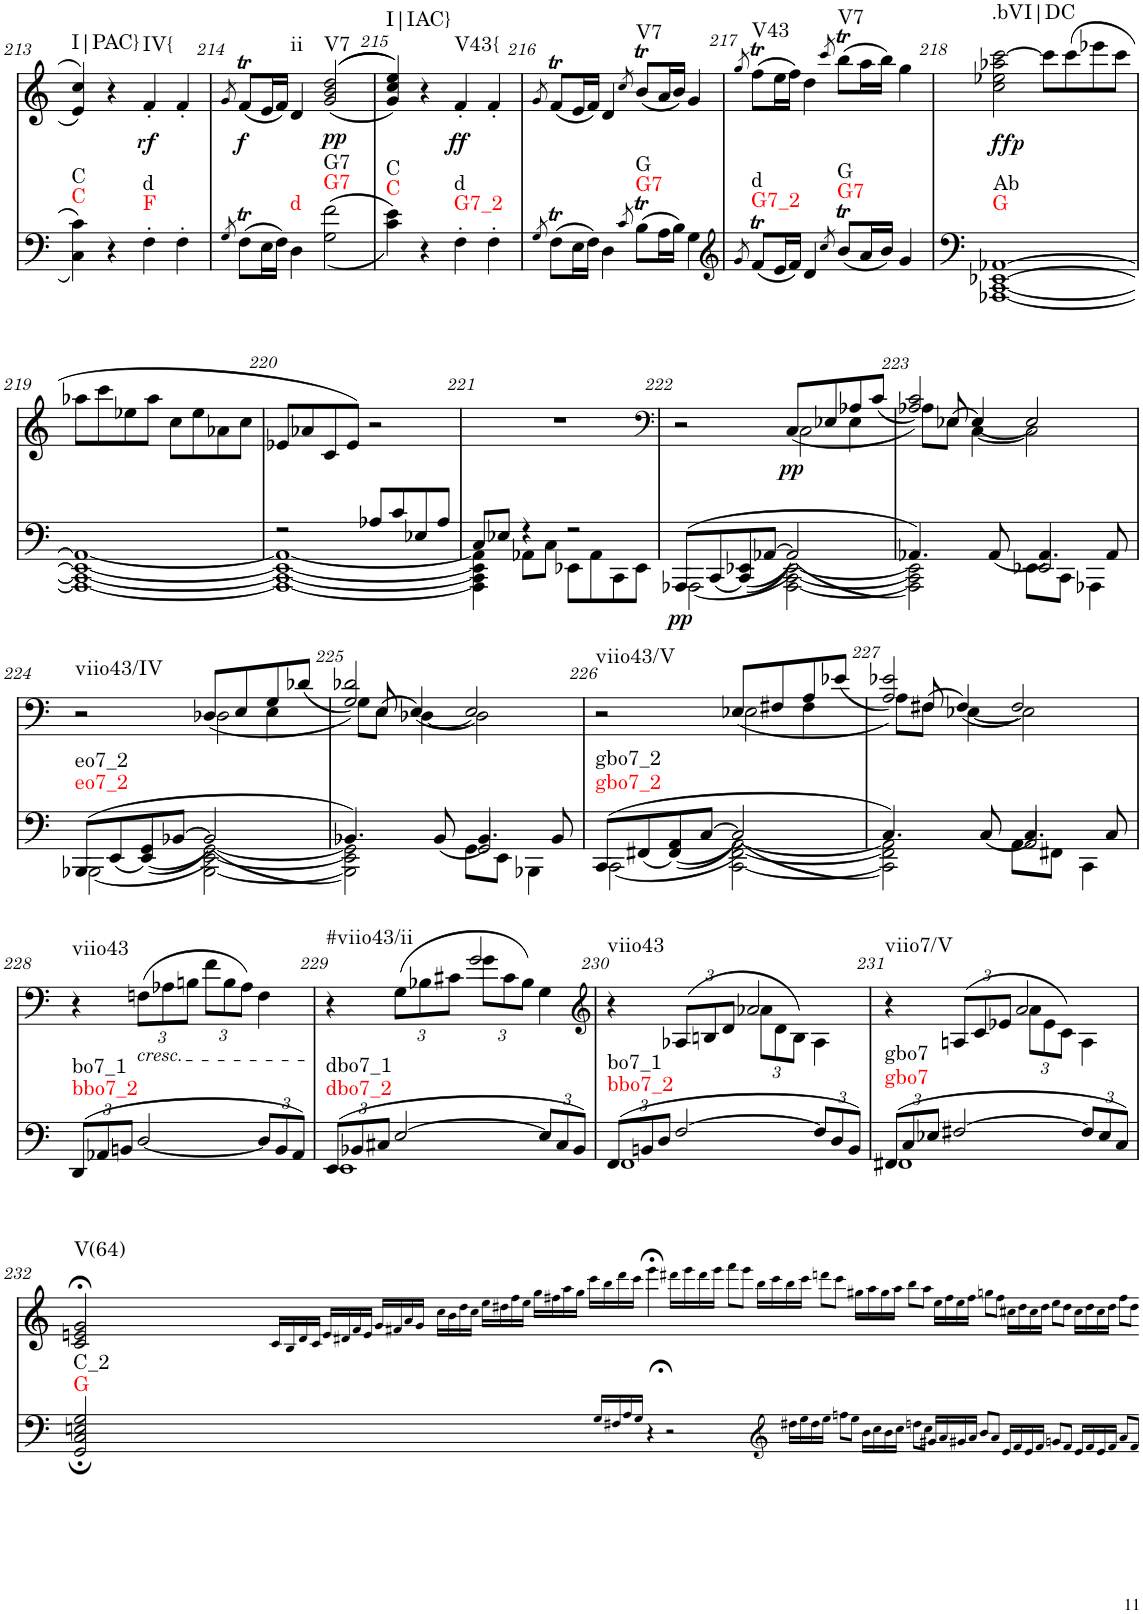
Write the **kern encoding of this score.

**kern	**dynam	**kern	**dynam	**harte
*part2	*part2	*part1	*part1	*part1
*staff2	*staff2	*staff1	*staff1	*
*I"piano	*	*I"piano	*	*
*I'Pno	*	*I'Pno	*	*
!!LO:PB:g=z
*clefF4	*	*clefG2	*	*
*k[]	*	*k[]	*	*
*M4/4	*	*M4/4	*	*
=213	=213	=213	=213	=213
!	!	!	!	!LO:H:kt=I|PAC}
4C\ 4c\	.	4e/ 4cc/	.	N
4r	.	4r	.	.
!	!	!	!LO:DY:b	!LO:H:kt=IV{
4F'\	.	4f'/	rf	N
4F'\	.	4f'/	.	.
=214	=214	=214	=214	=214
8qG/	.	8qg/	.	.
!	!	!	!LO:DY:b	!
(8FT\L	.	(8fT/L	f	.
16E\L	.	16e/L	.	.
16F\JJ)	.	16f/JJ)	.	.
!	!	!	!	!LO:H:kt=ii
4D\	.	4d/	.	N
!	!	!	!LO:DY:b	!LO:H:kt=V7
(<(2G\ 2f\	.	(>((>2g/ 2b/ 2dd/	pp	N
=215	=215	=215	=215	=215
!	!	!	!	!LO:H:kt=I|IAC}
4c\ 4e\))	.	4g/ 4cc/ 4ee/)))	.	N
4r	.	4r	.	.
!	!	!	!LO:DY:b	!LO:H:kt=V43{
4F'\	.	4f'/	ff	N
4F'\	.	4f'/	.	.
=216	=216	=216	=216	=216
8qG/	.	8qg/	.	.
(8FT\L	.	(8fT/L	.	.
16E\L	.	16e/L	.	.
16F\JJ)	.	16f/JJ)	.	.
4D\	.	4d/	.	.
8qc/	.	8qcc/	.	.
!	!	!	!	!LO:H:kt=V7
(8Bt\L	.	(8bt/L	.	N
16A\L	.	16a/L	.	.
16B\JJ)	.	16b/JJ)	.	.
4G\	.	4g/	.	.
=217	=217	=217	=217	=217
*clefG2	*	*	*	*
8qg/	.	8qgg/	.	.
!	!	!	!	!LO:H:kt=V43
(8fT/L	.	(8ffT\L	.	N
16e/L	.	16ee\L	.	.
16f/JJ)	.	16ff\JJ)	.	.
4d/	.	4dd\	.	.
8qcc/	.	8qccc/	.	.
!	!	!	!	!LO:H:kt=V7
(8bt/L	.	(8bbt\L	.	N
16a/L	.	16aa\L	.	.
16b/JJ)	.	16bb\JJ)	.	.
4g/	.	4gg\	.	.
=218	=218	=218	=218	=218
!	!	!	!LO:DY:b	!
!	!	!	!LO:DY:n=1:b	!LO:H:kt=.bVI|DC
[1AAA-X [1CC [1EE-X [1AA-X	.	2cc\ 2ee-X\ 2aa-X\ [2ccc\	fp f	N
.	.	8ccc\L]	.	.
.	.	(8ccc\	.	.
.	.	8eee-X\	.	.
.	.	8ccc\J	.	.
!!LO:LB:g=z
=219	=219	=219	=219	=219
1AAA-_ 1CC_ 1EE-_ 1AA-_	.	8aa-X\L	.	.
.	.	8ccc\	.	.
.	.	8ee-X\	.	.
.	.	8aa-\J	.	.
.	.	8cc\L	.	.
.	.	8ee-\	.	.
.	.	8a-X\	.	.
.	.	8cc\J	.	.
=220	=220	=220	=220	=220
*^	*	*	*	*
2r	1AAA-_ 1CC_ 1EE-_ 1AA-_	.	8e-X/L	.	.
.	.	.	8a-X/	.	.
.	.	.	8c/	.	.
.	.	.	8e-/J)	.	.
8A-X/L	.	.	2r	.	.
8c/	.	.	.	.	.
8E-X/	.	.	.	.	.
8A-/J	.	.	.	.	.
=221	=221	=221	=221	=221	=221
8C/L	4AAA-\] 4CC\] 4EE-\] 4AA-\]	.	1r	.	.
8E-X/J	.	.	.	.	.
4r	8AA-X\L	.	.	.	.
.	8C\J	.	.	.	.
2r	8EE-X\L	.	.	.	.
.	8AA-\	.	.	.	.
.	8CC\	.	.	.	.
.	8EE-\J	.	.	.	.
*v	*v	*	*	*	*
=222	=222	=222	=222	=222
*	*	*clefF4	*	*
*^	*	*^	*	*
*	*^	*	*	*^	*	*
!	!	!	!LO:DY:b	!	!	!	!	!
(8AAA-X/L	(2AAA-\	4ryy	pp	2r	2ryy	2.ryy	.	.
(<8CC/	.	.	.	.	.	.	.	.
8EE-X/	.	(<(<4CC/)	.	.	.	.	.	.
[8AA-X/J	.	.	.	.	.	.	.	.
!	!	!	!	!	!	!	!LO:DY:b	!
((((2AA-/]	[2AAA-\ [2CC\ [2EE-\	2ryy	.	(8C/L	2C\	.	pp	.
.	.	.	.	8E-X/	.	.	.	.
.	.	.	.	8A-X/	.	4E-\	.	.
.	.	.	.	(8c/J	.	.	.	.
=223	=223	=223	=223	=223	=223	=223	=223	=223
*	*	*^	*	*	*	*^	*	*
4.AA-X/)	2AAA-\] 2CC\] 2EE-\])	2ryy	2.ryy	.	8A-X\L	2A-/ 2c/))	4ryy	8ryy	.	.
.	.	.	.	.	(>8E-X\J	.	.	8E-/	.	.
.	.	.	.	.	[4C\	.	(4E-/)	2.ryy	.	.
(8AA-/	.	.	.	.	.	.	.	.	.	.
8EE-X\L	2EE-/	4.AA-/)	.	.	2C\]	2ryy	2E-/)	.	.	.
8CC\J	.	.	.	.	.	.	.	.	.	.
8ryy	.	.	4AAA-X\	.	.	.	.	.	.	.
8AA-/	.	8ryy	.	.	.	.	.	.	.	.
*	*	*v	*v	*	*	*	*	*	*	*
*	*	*	*	*	*	*v	*v	*	*
!!LO:LB:g=z
=224	=224	=224	=224	=224	=224	=224	=224	=224
!	!	!	!	!	!	!	!	!LO:H:kt=viio43/IV
(8BBB-X/L	(2BBB-\	4ryy	.	2r	2ryy	2.ryy	.	N
(<8EE/	.	.	.	.	.	.	.	.
8GG/	.	(<(<4EE/)	.	.	.	.	.	.
[8BB-X/J	.	.	.	.	.	.	.	.
(2BB-/])))	[2BBB-\ [2EE\ [2GG\	2ryy	.	(8D-X/L	2D-\	.	.	.
.	.	.	.	8E/	.	.	.	.
.	.	.	.	8G/	.	4E\	.	.
.	.	.	.	(8d-X/J	.	.	.	.
=225	=225	=225	=225	=225	=225	=225	=225	=225
*	*	*^	*	*	*	*^	*	*
4.BB-X/)	2BBB-\] 2EE\] 2GG\])	2ryy	2.ryy	.	8G\L	2G/ 2d-X/))	4ryy	8ryy	.	.
.	.	.	.	.	(>8E\J	.	.	8E/	.	.
.	.	.	.	.	[4D-X\	.	(4E/)	2.ryy	.	.
(8BB-/	.	.	.	.	.	.	.	.	.	.
8GG\L	2GG/	4.BB-/)	.	.	2D-\]	2ryy	2E/)	.	.	.
8EE\J	.	.	.	.	.	.	.	.	.	.
8ryy	.	.	4BBB-X\	.	.	.	.	.	.	.
8BB-/	.	8ryy	.	.	.	.	.	.	.	.
*	*	*v	*v	*	*	*	*	*	*	*
*	*	*	*	*	*	*v	*v	*	*
=226	=226	=226	=226	=226	=226	=226	=226	=226
!	!	!	!	!	!	!	!	!LO:H:kt=viio43/V
(8CC/L	2CC\	4ryy	.	2r	2ryy	2.ryy	.	N
(<8FF#X/	.	.	.	.	.	.	.	.
8AA/	.	4FF#/)	.	.	.	.	.	.
[8C/J	.	.	.	.	.	.	.	.
(2C/])))	[2CC\ [2FF#\ [2AA\	2ryy	.	(8E-X/L	2E-\	.	.	.
.	.	.	.	8F#X/	.	.	.	.
.	.	.	.	8A/	.	4F#\	.	.
.	.	.	.	(8e-X/J	.	.	.	.
=227	=227	=227	=227	=227	=227	=227	=227	=227
*	*	*^	*	*	*	*^	*	*
4.C/)	2CC\] 2FF#\] 2AA\])	2ryy	2.ryy	.	8A\L	2A/ 2e-X/))	4ryy	8ryy	.	.
.	.	.	.	.	(>8F#X\J	.	.	8F#/	.	.
.	.	.	.	.	[4E-X\	.	(4F#/)	2.ryy	.	.
(8C/	.	.	.	.	.	.	.	.	.	.
8AA\L	2AA/	4.C/)	.	.	2E-\]	2ryy	2F#/)	.	.	.
8FF#X\J	.	.	.	.	.	.	.	.	.	.
8ryy	.	.	4CC\	.	.	.	.	.	.	.
8C/	.	8ryy	.	.	.	.	.	.	.	.
*v	*v	*v	*v	*	*	*	*	*	*	*
*	*	*v	*v	*v	*v	*	*
!!LO:LB:g=z
=228	=228	=228	=228	=228
*Xbrackettup	*	*	*	*
*^	*	*	*	*
*	*^	*	*	*	*
!	!	!	!	!	!	!LO:H:kt=viio43
*v	*v	*v	*	*	*	*
(>12DD/L	.	4r	.	N
12AA-X/	.	.	.	.
12BBn/J	.	.	.	.
*	*	*Xbrackettup	*	*
!	!	!LO:TX:b:i:t=cresc.	!	!
[2D/	.	(12Fn\L	.	.
.	.	12A-X\	.	.
.	.	12Bn\J	.	.
.	.	12f\L	.	.
.	.	12B\	.	.
.	.	12A-\J)	.	.
12D/L]	.	4F\	.	.
12BB/	.	.	.	.
12AA-/J)	.	.	.	.
=229	=229	=229	=229	=229
*^	*	*^	*	*
!	!	!	!	!	!	!LO:H:kt=#viio43/ii
(12EE/L	1EE	.	4r	2ryy	.	N
12BB-X/	.	.	.	.	.	.
12C#X/J	.	.	.	.	.	.
[2E/	.	.	(>12G\L	.	.	.
.	.	.	12B-X\	.	.	.
.	.	.	12c#X\J	.	.	.
.	.	.	12g\L	2g/	.	.
.	.	.	12c#\	.	.	.
.	.	.	12B-\J)	.	.	.
12E/L]	.	.	4G\	.	.	.
12C#/	.	.	.	.	.	.
12BB-/J)	.	.	.	.	.	.
=230	=230	=230	=230	=230	=230	=230
*	*	*	*clefG2	*	*	*
!	!	!	!	!	!	!LO:H:kt=viio43
(12FF/L	1FF	.	4r	2ryy	.	N
12BBn/	.	.	.	.	.	.
12D/J	.	.	.	.	.	.
[2F/	.	.	(12A-X/L	.	.	.
.	.	.	12Bn/	.	.	.
.	.	.	12d/J	.	.	.
.	.	.	12a-X\L	2a-/	.	.
.	.	.	12d\	.	.	.
.	.	.	12B\J)	.	.	.
12F/L]	.	.	4A-\	.	.	.
12D/	.	.	.	.	.	.
12BB/J)	.	.	.	.	.	.
=231	=231	=231	=231	=231	=231	=231
!	!	!	!	!	!	!LO:H:kt=viio7/V
(12FF#X/L	1FF#	.	4r	2ryy	.	N
12C/	.	.	.	.	.	.
12E-X/J	.	.	.	.	.	.
[2F#X/	.	.	(12An/L	.	.	.
.	.	.	12c/	.	.	.
.	.	.	12e-X/J	.	.	.
.	.	.	12a\L	2a/	.	.
.	.	.	12e-\	.	.	.
.	.	.	12c\J)	.	.	.
12F#/L]	.	.	4A\	.	.	.
12E-/	.	.	.	.	.	.
12C/J)	.	.	.	.	.	.
*v	*v	*	*	*	*	*
*	*	*v	*v	*	*
!!LO:LB:g=z
=232	=232	=232	=232	=232
!	!	!	!	!LO:H:kt=V(64)
2GG/; 2C/; 2En/; 2G/;	.	2c/;< 2en/;< 2g/;<	.	N
.	.	16qc/LL	.	.
.	.	16qB/	.	.
.	.	16qd/	.	.
.	.	16qc/JJ	.	.
.	.	16qe/LL	.	.
.	.	16qd#X/	.	.
.	.	16qf/	.	.
.	.	16qe/JJ	.	.
.	.	16qg/LL	.	.
.	.	16qf#X/	.	.
.	.	16qa/	.	.
.	.	16qg/JJ	.	.
.	.	16qcc\LL	.	.
.	.	16qb\	.	.
.	.	16qdd\	.	.
.	.	16qcc\JJ	.	.
.	.	16qee\LL	.	.
.	.	16qdd#X\	.	.
.	.	16qff\	.	.
.	.	16qee\JJ	.	.
.	.	16qgg\LL	.	.
.	.	16qff#X\	.	.
.	.	16qaa\	.	.
.	.	16qgg\JJ	.	.
16qG/LL	.	16qccc\LL	.	.
16qF#X/	.	16qbb\	.	.
16qA/	.	16qddd\	.	.
16qG/JJ	.	16qccc\JJ	.	.
4e;<!	.	4eee;<!\	.	.
qd#XLL	.	16qddd#X\LL	.	.
qe	.	16qeee\	.	.
qd#	.	16qddd#\	.	.
qeJJ	.	16qeee\JJ	.	.
qfL	.	8qfff\L	.	.
qeJ	.	8qeee\J	.	.
16qF#X\LL	.	16qbb\LL	.	.
16qG\	.	16qccc\	.	.
16qF#\	.	16qbb\	.	.
16qG\JJ	.	16qccc\JJ	.	.
8qAn\L	.	8qdddn\L	.	.
8qG\J	.	8qccc\J	.	.
16qD\LL	.	16qgg#X\LL	.	.
16qE\	.	16qaa\	.	.
16qD\	.	16qgg#\	.	.
16qE\JJ	.	16qaa\JJ	.	.
8qFn\L	.	8qbb\L	.	.
8qE\J	.	8qaa\J	.	.
16qBB#X/LL	.	16qee\LL	.	.
16qC/	.	16qff#\	.	.
16qBB#X/	.	16qee\	.	.
16qC/JJ	.	16qff#\JJ	.	.
8qD/L	.	8qggn\L	.	.
8qC/J	.	8qff#\J	.	.
16qGG/LL	.	16qcc#X\LL	.	.
16qAA/	.	16qdd#\	.	.
16qGG/	.	16qcc#\	.	.
16qAA/JJ	.	16qdd#\JJ	.	.
8qBBn/L	.	8qee\L	.	.
8qAA/J	.	8qdd#\J	.	.
16qGG/LL	.	16qcc#\LL	.	.
16qAA/	.	16qdd#\	.	.
16qGG/	.	16qcc#\	.	.
16qAA/JJ	.	16qdd#\JJ	.	.
8qC/L	.	8qff#\L	.	.
8qAA/J	.	8qdd#\J	.	.
=-	=-	=-	=-	=-
*-	*-	*-	*-	*-
